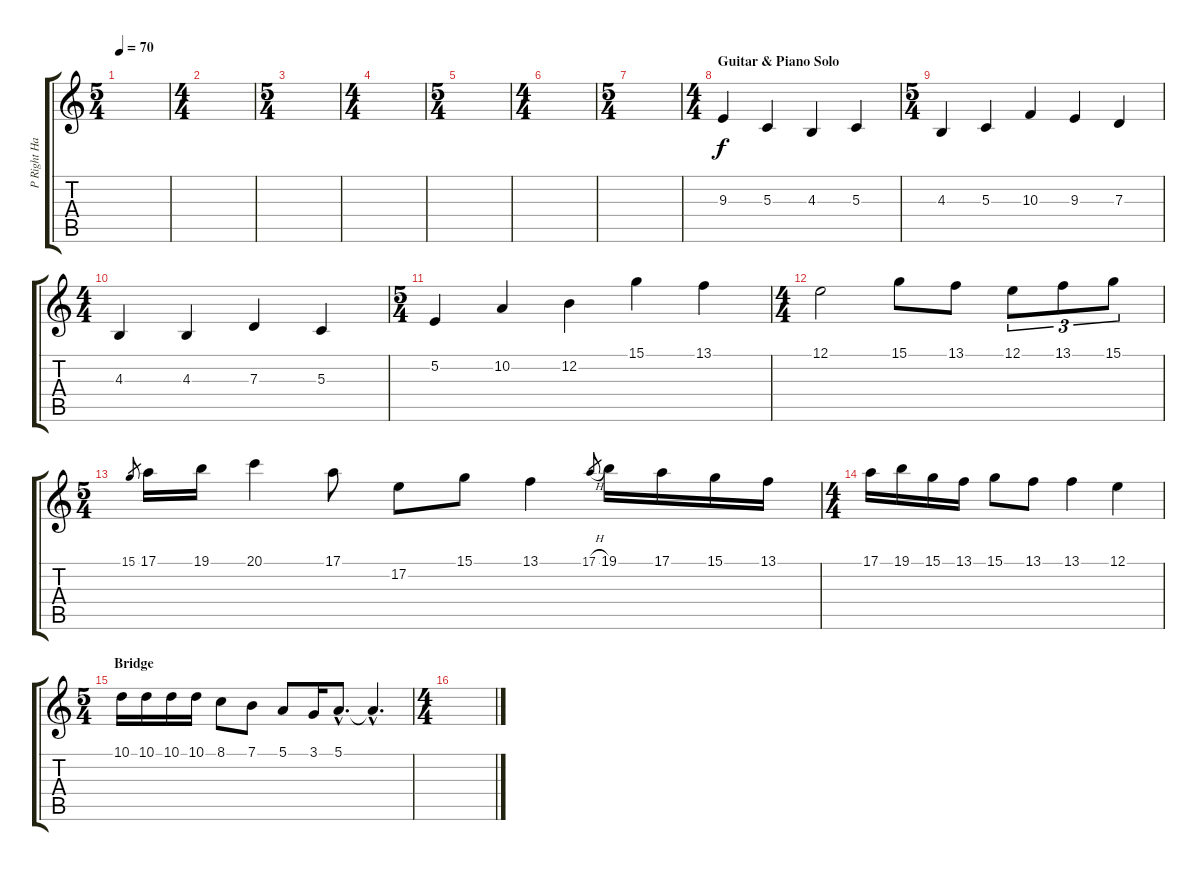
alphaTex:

\track ("P Right Hand" "P Right Ha") {instrument acousticgrandpiano}
\staff {score tabs}
\tuning (E4 B3 G3 D3 A2 E2) {hide}
\ts (5 4)
\tempo 70
\clef g2
\ks c
|
\ts (4 4)
|
\ts (5 4)
|
\ts (4 4)
|
\ts (5 4)
|
\ts (4 4)
|
\ts (5 4)
|
\ts (4 4)
\section ("" "Guitar & Piano Solo")
9.3.4 5.3.4 4.3.4 5.3.4 |
\ts (5 4)
4.3.4 5.3.4 10.3.4 9.3.4 7.3.4 |
\ts (4 4)
4.3.4 4.3.4 7.3.4 5.3.4 |
\ts (5 4)
5.2.4 10.2.4 12.2.4 15.1.4 13.1.4 |
\ts (4 4)
12.1.2 15.1.8 13.1.8 12.1.8{tu (3 2)} 13.1.8{tu (3 2)} 15.1.8{tu (3 2)} |
\ts (5 4)
15.1.8{gr} 17.1.16 19.1.16 20.1.4 17.1.8 17.2.8 15.1.8 13.1.4 17.1{h}.8{gr} 19.1.16 17.1.16 15.1.16 13.1.16 |
\ts (4 4)
17.1.16 19.1.16 15.1.16 13.1.16 15.1.8 13.1.8 13.1.4 12.1.4 |
\ts (5 4)
\section ("" "Bridge")
10.1.16 10.1.16 10.1.16 10.1.16 8.1.8 7.1.8 5.1.8 3.1.16 5.1{hac}.8{d} 5.1{hac t}.4{d} |
\ts (4 4)
